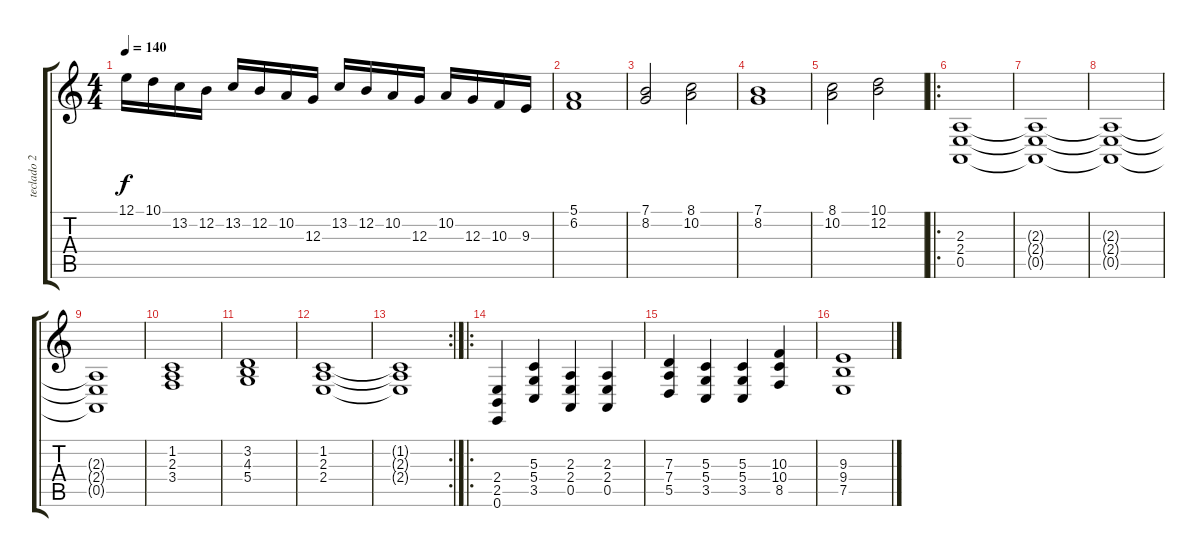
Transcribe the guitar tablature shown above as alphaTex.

\track ("teclado 2" "teclado 2") {instrument stringensemble1}
\staff {score tabs}
\tuning (E4 B3 G3 D3 A2 E2) {hide}
\ts (4 4)
\tempo 140
\clef g2
\ks c
12.1.16{dy f} 10.1.16 13.2.16 12.2.16 13.2.16 12.2.16 10.2.16 12.3.16 13.2.16 12.2.16 10.2.16 12.3.16 10.2.16 12.3.16 10.3.16 9.3.16 |
(5.1 6.2).1 |
(7.1 8.2).2 (8.1 10.2).2 |
(7.1 8.2).1 |
(8.1 10.2).2 (10.1 12.2).2 |
\ro
(2.3 2.4 0.5).1{volume 9} |
(2.3{t} 2.4{t} 0.5{t}).1 |
(2.3{t} 2.4{t} 0.5{t}).1 |
(2.3{t} 2.4{t} 0.5{t}).1 |
(1.2 2.3 3.4).1 |
(3.2 4.3 5.4).1 |
(1.2 2.3 2.4).1 |
\rc 2
(1.2{t} 2.3{t} 2.4{t}).1 |
\ro
(2.4 2.5 0.6).4 (5.3 5.4 3.5).4 (2.3 2.4 0.5).4 (2.3 2.4 0.5).4 |
(7.3 7.4 5.5).4 (5.3 5.4 3.5).4 (5.3 5.4 3.5).4 (10.3 10.4 8.5).4 |
(9.3 9.4 7.5).1
